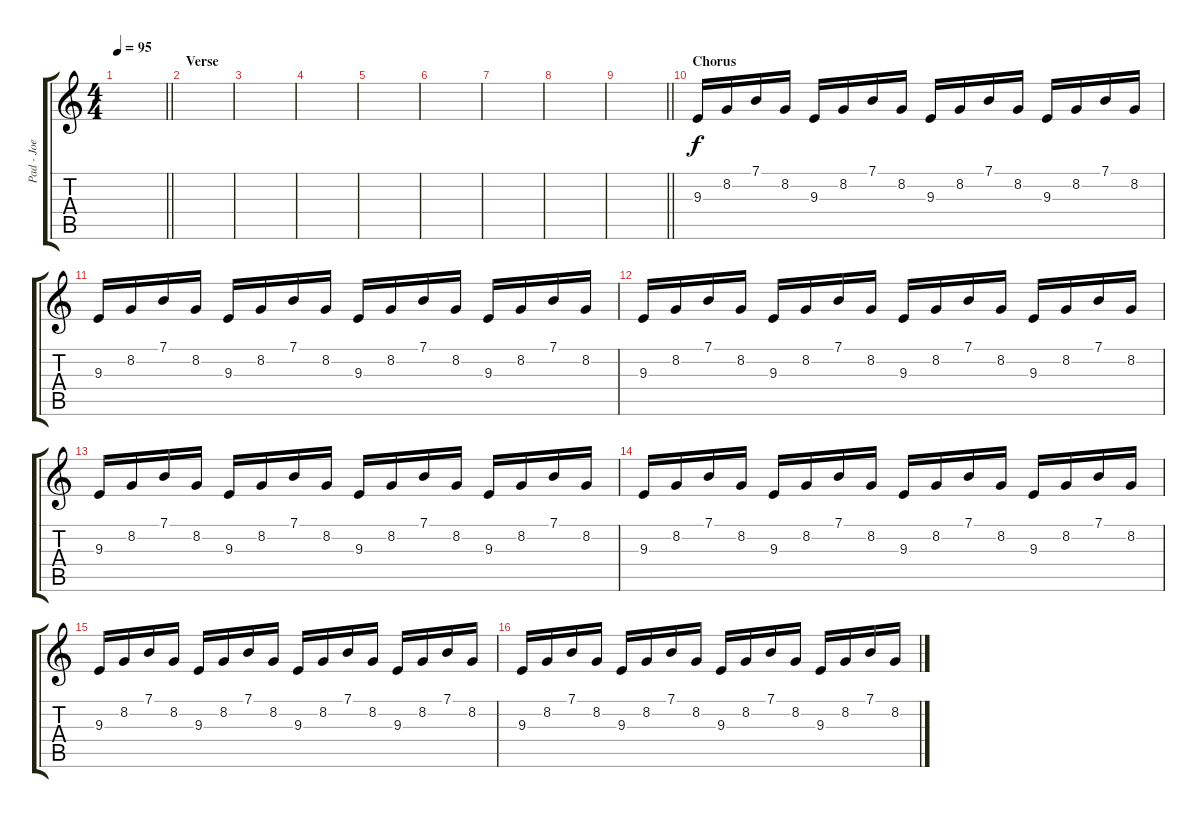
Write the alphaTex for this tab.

\track ("Pad - Joe Hahn" "Pad - Joe ") {instrument lead1square}
\staff {score tabs}
\tuning (E4 B3 G3 D3 A2 E2) {hide}
\ts (4 4)
\tempo 95
\clef g2
\barLineRight lightlight
\ks c
|
\section ("" "Verse")
|
|
|
|
|
|
|
\barLineRight lightlight
|
\section ("" "Chorus")
9.3.16 8.2.16 7.1.16 8.2.16 9.3.16 8.2.16 7.1.16 8.2.16 9.3.16 8.2.16 7.1.16 8.2.16 9.3.16 8.2.16 7.1.16 8.2.16 |
9.3.16 8.2.16 7.1.16 8.2.16 9.3.16 8.2.16 7.1.16 8.2.16 9.3.16 8.2.16 7.1.16 8.2.16 9.3.16 8.2.16 7.1.16 8.2.16 |
9.3.16 8.2.16 7.1.16 8.2.16 9.3.16 8.2.16 7.1.16 8.2.16 9.3.16 8.2.16 7.1.16 8.2.16 9.3.16 8.2.16 7.1.16 8.2.16 |
9.3.16 8.2.16 7.1.16 8.2.16 9.3.16 8.2.16 7.1.16 8.2.16 9.3.16 8.2.16 7.1.16 8.2.16 9.3.16 8.2.16 7.1.16 8.2.16 |
9.3.16 8.2.16 7.1.16 8.2.16 9.3.16 8.2.16 7.1.16 8.2.16 9.3.16 8.2.16 7.1.16 8.2.16 9.3.16 8.2.16 7.1.16 8.2.16 |
9.3.16 8.2.16 7.1.16 8.2.16 9.3.16 8.2.16 7.1.16 8.2.16 9.3.16 8.2.16 7.1.16 8.2.16 9.3.16 8.2.16 7.1.16 8.2.16 |
9.3.16 8.2.16 7.1.16 8.2.16 9.3.16 8.2.16 7.1.16 8.2.16 9.3.16 8.2.16 7.1.16 8.2.16 9.3.16 8.2.16 7.1.16 8.2.16
